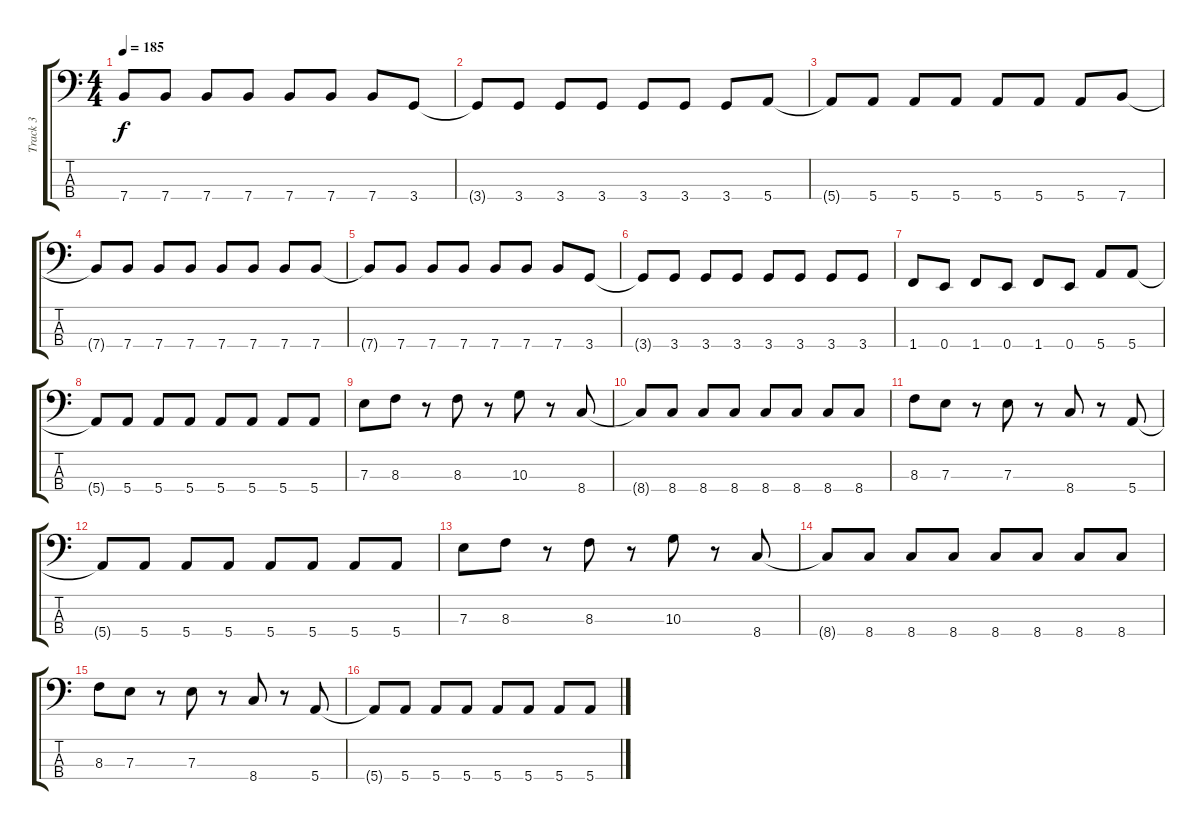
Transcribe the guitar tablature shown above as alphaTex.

\track ("Track 3" "Track 3") {instrument electricbasspick}
\staff {score tabs}
\tuning (G2 D2 A1 E1) {hide}
\ts (4 4)
\tempo 185
\clef f4
\ks c
7.4{t}.8{dy f} 7.4.8 7.4.8 7.4.8 7.4.8 7.4.8 7.4.8 3.4.8 |
3.4{t}.8 3.4.8 3.4.8 3.4.8 3.4.8 3.4.8 3.4.8 5.4.8 |
5.4{t}.8 5.4.8 5.4.8 5.4.8 5.4.8 5.4.8 5.4.8 7.4.8 |
7.4{t}.8 7.4.8 7.4.8 7.4.8 7.4.8 7.4.8 7.4.8 7.4.8 |
7.4{t}.8 7.4.8 7.4.8 7.4.8 7.4.8 7.4.8 7.4.8 3.4.8 |
3.4{t}.8 3.4.8 3.4.8 3.4.8 3.4.8 3.4.8 3.4.8 3.4.8 |
1.4.8 0.4.8 1.4.8 0.4.8 1.4.8 0.4.8 5.4.8 5.4.8 |
5.4{t}.8 5.4.8 5.4.8 5.4.8 5.4.8 5.4.8 5.4.8 5.4.8 |
7.3.8 8.3.8 r.8 8.3.8 r.8 10.3.8 r.8 8.4.8 |
8.4{t}.8 8.4.8 8.4.8 8.4.8 8.4.8 8.4.8 8.4.8 8.4.8 |
8.3.8 7.3.8 r.8 7.3.8 r.8 8.4.8 r.8 5.4.8 |
5.4{t}.8 5.4.8 5.4.8 5.4.8 5.4.8 5.4.8 5.4.8 5.4.8 |
7.3.8 8.3.8 r.8 8.3.8 r.8 10.3.8 r.8 8.4.8 |
8.4{t}.8 8.4.8 8.4.8 8.4.8 8.4.8 8.4.8 8.4.8 8.4.8 |
8.3.8 7.3.8 r.8 7.3.8 r.8 8.4.8 r.8 5.4.8 |
5.4{t}.8 5.4.8 5.4.8 5.4.8 5.4.8 5.4.8 5.4.8 5.4.8
